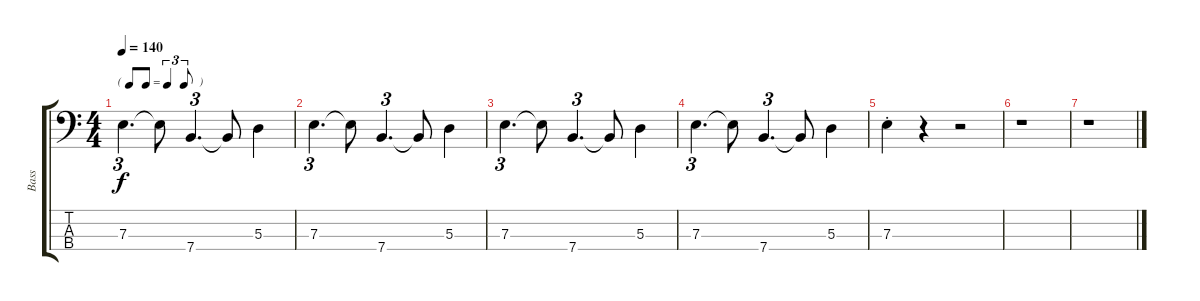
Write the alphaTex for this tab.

\track ("Bass" "Bass") {instrument electricbassfinger}
\staff {score tabs}
\tuning (G2 D2 A1 E1) {hide}
\ts (4 4)
\tf triplet8th
\tempo 140
\clef f4
\ks c
7.3.4{d tu (3 2) dy f} 7.3{t}.8 7.4.4{d tu (3 2)} 7.4{t}.8 5.3.4 |
7.3.4{d tu (3 2)} 7.3{t}.8 7.4.4{d tu (3 2)} 7.4{t}.8 5.3.4 |
7.3.4{d tu (3 2)} 7.3{t}.8 7.4.4{d tu (3 2)} 7.4{t}.8 5.3.4 |
7.3.4{d tu (3 2)} 7.3{t}.8 7.4.4{d tu (3 2)} 7.4{t}.8 5.3.4 |
7.3{st}.4 r.4 r.2 |
r.1 |
r.1
